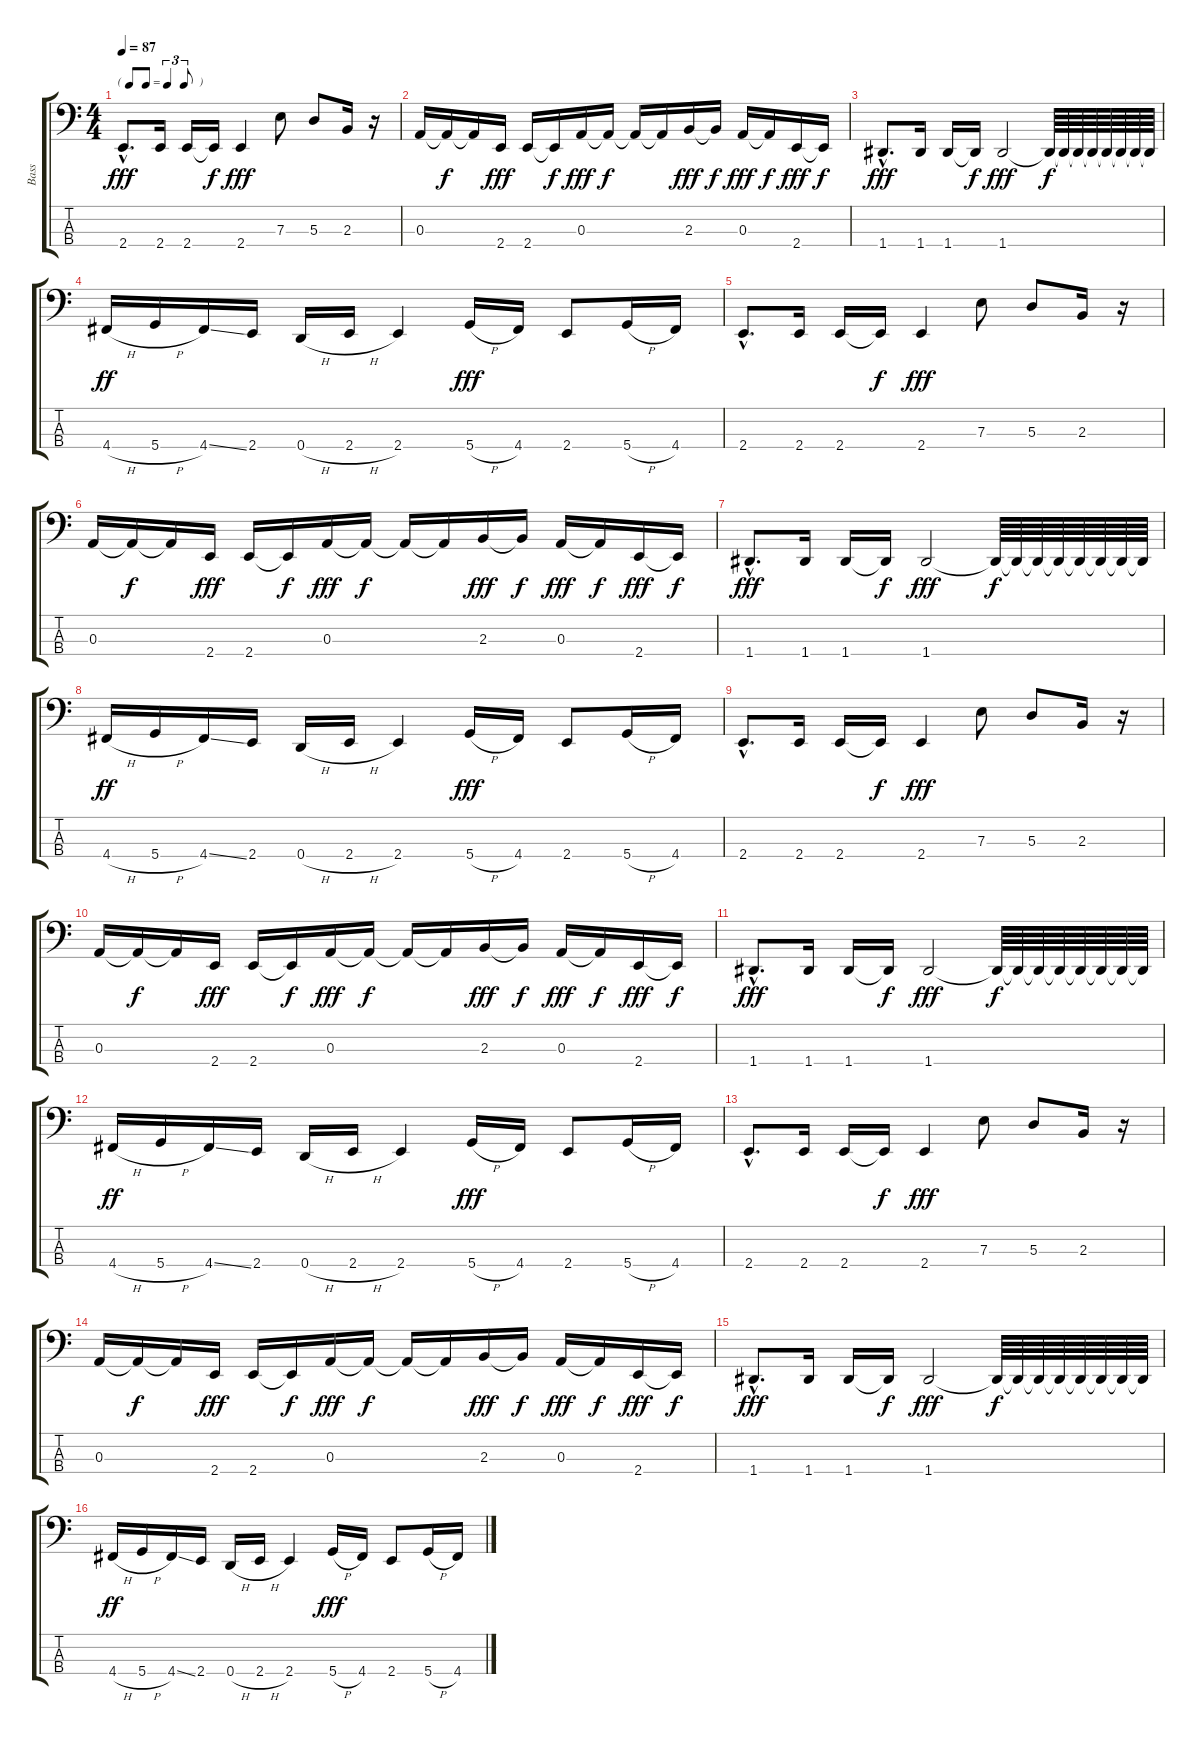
\track ("Bass" "Bass") {instrument electricbassfinger}
\staff {score tabs}
\tuning (G2 D2 A1 D1) {hide}
\ts (4 4)
\tf triplet8th
\tempo 87
\clef f4
\ks c
2.4{hac}.8{d dy fff volume 2 instrument electricbassfinger} 2.4.16 2.4.16 2.4{t}.16{dy f} 2.4.4{dy fff} 7.3.8 5.3.8 2.3.16 r.16 |
0.3.16 0.3{t}.16{dy f} 0.3{t}.16 2.4.16{dy fff} 2.4.16{volume 3} 2.4{t}.16{dy f} 0.3.16{dy fff} 0.3{t}.16{dy f} 0.3{t}.16 0.3{t}.16 2.3.16{dy fff} 2.3{t}.16{dy f} 0.3.16{dy fff} 0.3{t}.16{dy f} 2.4.16{dy fff} 2.4{t}.16{dy f} |
1.4{hac}.8{d dy fff volume 3} 1.4.16 1.4.16{volume 3} 1.4{t}.16{dy f} 1.4.2{dy fff} 1.4{t}.64{dy f} 1.4{t}.64 1.4{t}.64 1.4{t}.64 1.4{t}.64 1.4{t}.64 1.4{t}.64 1.4{t}.64 |
4.4{h}.16{dy ff volume 4} 5.4{h}.16 4.4{ss}.16 2.4.16 0.4{h}.16 2.4{h}.16 2.4.4 5.4{h}.16{dy fff volume 5} 4.4.16 2.4.8 5.4{h}.16 4.4.16 |
2.4{hac}.8{d} 2.4.16 2.4.16 2.4{t}.16{dy f} 2.4.4{dy fff} 7.3.8 5.3.8{volume 6} 2.3.16 r.16 |
0.3.16 0.3{t}.16{dy f} 0.3{t}.16 2.4.16{dy fff} 2.4.16 2.4{t}.16{dy f} 0.3.16{dy fff} 0.3{t}.16{dy f} 0.3{t}.16{volume 9} 0.3{t}.16 2.3.16{dy fff} 2.3{t}.16{dy f} 0.3.16{dy fff} 0.3{t}.16{dy f} 2.4.16{dy fff} 2.4{t}.16{dy f} |
1.4{hac}.8{d dy fff volume 8} 1.4.16 1.4.16 1.4{t}.16{dy f} 1.4.2{dy fff} 1.4{t}.64{dy f} 1.4{t}.64 1.4{t}.64 1.4{t}.64 1.4{t}.64 1.4{t}.64 1.4{t}.64 1.4{t}.64 |
4.4{h}.16{dy ff} 5.4{h}.16 4.4{ss}.16 2.4.16{volume 9} 0.4{h}.16 2.4{h}.16 2.4.4 5.4{h}.16{dy fff} 4.4.16 2.4.8 5.4{h}.16 4.4.16 |
2.4{hac}.8{d volume 10} 2.4.16 2.4.16 2.4{t}.16{dy f} 2.4.4{dy fff} 7.3.8 5.3.8{volume 11} 2.3.16 r.16 |
0.3.16 0.3{t}.16{dy f} 0.3{t}.16 2.4.16{dy fff volume 12} 2.4.16 2.4{t}.16{dy f} 0.3.16{dy fff} 0.3{t}.16{dy f} 0.3{t}.16 0.3{t}.16 2.3.16{dy fff volume 13} 2.3{t}.16{dy f} 0.3.16{dy fff} 0.3{t}.16{dy f} 2.4.16{dy fff} 2.4{t}.16{dy f} |
1.4{hac}.8{d dy fff} 1.4.16{volume 14} 1.4.16 1.4{t}.16{dy f} 1.4.2{dy fff} 1.4{t}.64{dy f} 1.4{t}.64 1.4{t}.64 1.4{t}.64 1.4{t}.64 1.4{t}.64 1.4{t}.64 1.4{t}.64 |
4.4{h}.16{dy ff} 5.4{h}.16 4.4{ss}.16{volume 15} 2.4.16 0.4{h}.16 2.4{h}.16 2.4.4 5.4{h}.16{dy fff} 4.4.16 2.4.8 5.4{h}.16 4.4.16 |
2.4{hac}.8{d volume 16} 2.4.16 2.4.16 2.4{t}.16{dy f} 2.4.4{dy fff} 7.3.8 5.3.8 2.3.16 r.16 |
0.3.16 0.3{t}.16{dy f} 0.3{t}.16 2.4.16{dy fff} 2.4.16 2.4{t}.16{dy f} 0.3.16{dy fff} 0.3{t}.16{dy f} 0.3{t}.16 0.3{t}.16 2.3.16{dy fff} 2.3{t}.16{dy f} 0.3.16{dy fff} 0.3{t}.16{dy f} 2.4.16{dy fff} 2.4{t}.16{dy f} |
1.4{hac}.8{d dy fff} 1.4.16 1.4.16 1.4{t}.16{dy f} 1.4.2{dy fff} 1.4{t}.64{dy f} 1.4{t}.64 1.4{t}.64 1.4{t}.64 1.4{t}.64 1.4{t}.64 1.4{t}.64 1.4{t}.64 |
4.4{h}.16{dy ff} 5.4{h}.16 4.4{ss}.16 2.4.16 0.4{h}.16 2.4{h}.16 2.4.4 5.4{h}.16{dy fff} 4.4.16 2.4.8 5.4{h}.16 4.4.16
